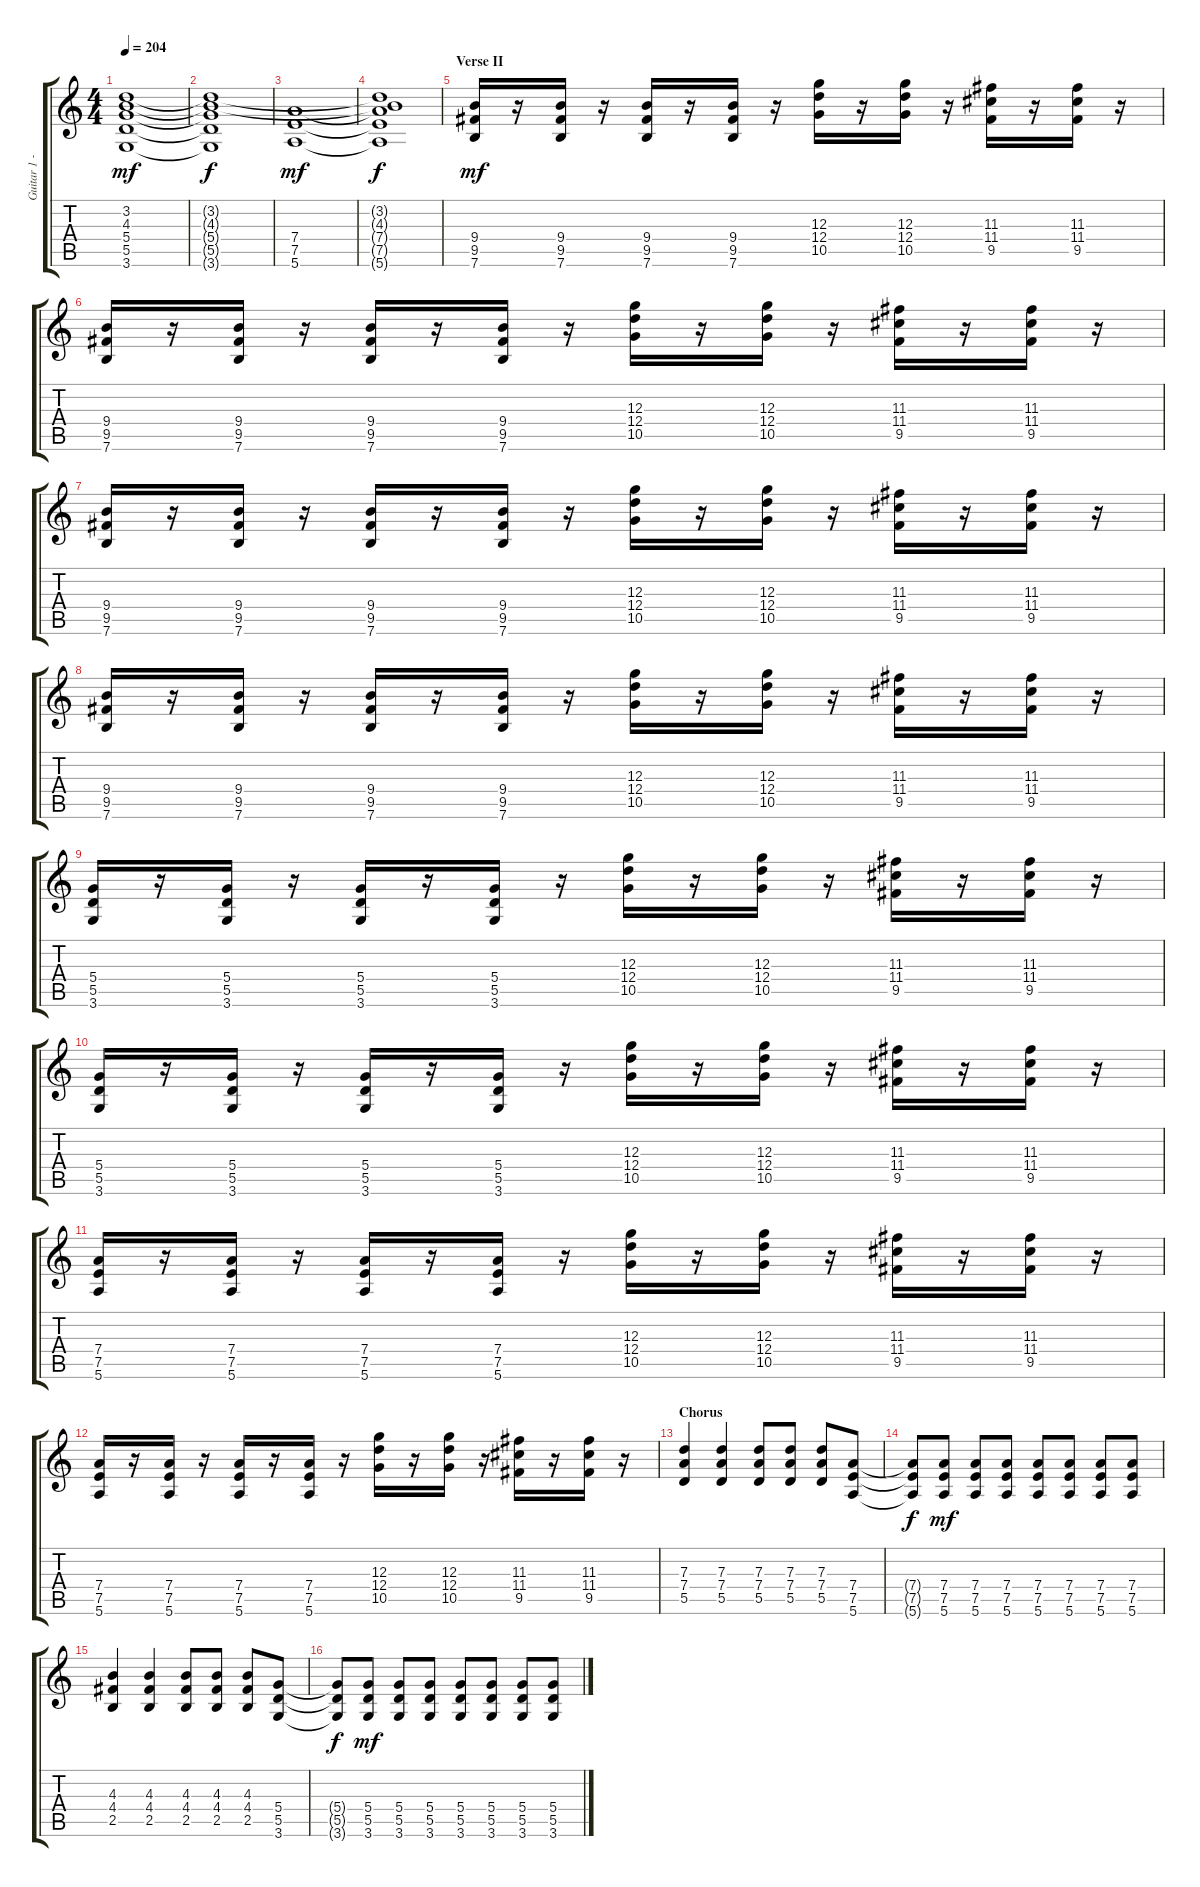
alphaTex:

\track ("Guitar 1 - Mathias" "Guitar 1 -") {instrument distortionguitar}
\staff {score tabs}
\tuning (E4 B3 G3 D3 A2 E2) {hide}
\ts (4 4)
\tempo 204
\clef g2
\ks c
(3.2 4.3 5.4 5.5 3.6).1{dy mf} |
(3.2{t} 4.3{t} 5.4{t} 5.5{t} 3.6{t}).1{dy f} |
(7.4 7.5 5.6).1{dy mf} |
(3.2{t} 4.3{t} 7.4{t} 7.5{t} 5.6{t}).1{dy f} |
\section ("" "Verse II")
(9.4 9.5 7.6).16{dy mf} r.16 (9.4 9.5 7.6).16 r.16 (9.4 9.5 7.6).16 r.16 (9.4 9.5 7.6).16 r.16 (12.3 12.4 10.5).16 r.16 (12.3 12.4 10.5).16 r.16 (11.3 11.4 9.5).16 r.16 (11.3 11.4 9.5).16 r.16 |
(9.4 9.5 7.6).16 r.16 (9.4 9.5 7.6).16 r.16 (9.4 9.5 7.6).16 r.16 (9.4 9.5 7.6).16 r.16 (12.3 12.4 10.5).16 r.16 (12.3 12.4 10.5).16 r.16 (11.3 11.4 9.5).16 r.16 (11.3 11.4 9.5).16 r.16 |
(9.4 9.5 7.6).16 r.16 (9.4 9.5 7.6).16 r.16 (9.4 9.5 7.6).16 r.16 (9.4 9.5 7.6).16 r.16 (12.3 12.4 10.5).16 r.16 (12.3 12.4 10.5).16 r.16 (11.3 11.4 9.5).16 r.16 (11.3 11.4 9.5).16 r.16 |
(9.4 9.5 7.6).16 r.16 (9.4 9.5 7.6).16 r.16 (9.4 9.5 7.6).16 r.16 (9.4 9.5 7.6).16 r.16 (12.3 12.4 10.5).16 r.16 (12.3 12.4 10.5).16 r.16 (11.3 11.4 9.5).16 r.16 (11.3 11.4 9.5).16 r.16 |
(5.4 5.5 3.6).16 r.16 (5.4 5.5 3.6).16 r.16 (5.4 5.5 3.6).16 r.16 (5.4 5.5 3.6).16 r.16 (12.3 12.4 10.5).16 r.16 (12.3 12.4 10.5).16 r.16 (11.3 11.4 9.5).16 r.16 (11.3 11.4 9.5).16 r.16 |
(5.4 5.5 3.6).16 r.16 (5.4 5.5 3.6).16 r.16 (5.4 5.5 3.6).16 r.16 (5.4 5.5 3.6).16 r.16 (12.3 12.4 10.5).16 r.16 (12.3 12.4 10.5).16 r.16 (11.3 11.4 9.5).16 r.16 (11.3 11.4 9.5).16 r.16 |
(7.4 7.5 5.6).16 r.16 (7.4 7.5 5.6).16 r.16 (7.4 7.5 5.6).16 r.16 (7.4 7.5 5.6).16 r.16 (12.3 12.4 10.5).16 r.16 (12.3 12.4 10.5).16 r.16 (11.3 11.4 9.5).16 r.16 (11.3 11.4 9.5).16 r.16 |
(7.4 7.5 5.6).16 r.16 (7.4 7.5 5.6).16 r.16 (7.4 7.5 5.6).16 r.16 (7.4 7.5 5.6).16 r.16 (12.3 12.4 10.5).16 r.16 (12.3 12.4 10.5).16 r.16 (11.3 11.4 9.5).16 r.16 (11.3 11.4 9.5).16 r.16 |
\section ("" "Chorus")
(7.3 7.4 5.5).4 (7.3 7.4 5.5).4 (7.3 7.4 5.5).8 (7.3 7.4 5.5).8 (7.3 7.4 5.5).8 (7.4 7.5 5.6).8 |
(7.4{t} 7.5{t} 5.6{t}).8{dy f} (7.4 7.5 5.6).8{dy mf} (7.4 7.5 5.6).8 (7.4 7.5 5.6).8 (7.4 7.5 5.6).8 (7.4 7.5 5.6).8 (7.4 7.5 5.6).8 (7.4 7.5 5.6).8 |
(4.3 4.4 2.5).4 (4.3 4.4 2.5).4 (4.3 4.4 2.5).8 (4.3 4.4 2.5).8 (4.3 4.4 2.5).8 (5.4 5.5 3.6).8 |
(5.4{t} 5.5{t} 3.6{t}).8{dy f} (5.4 5.5 3.6).8{dy mf} (5.4 5.5 3.6).8 (5.4 5.5 3.6).8 (5.4 5.5 3.6).8 (5.4 5.5 3.6).8 (5.4 5.5 3.6).8 (5.4 5.5 3.6).8
